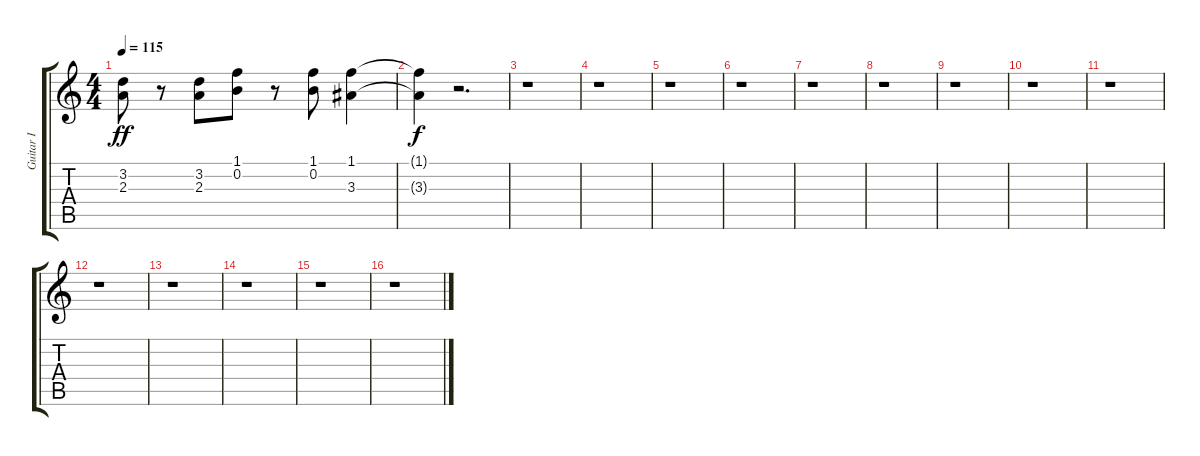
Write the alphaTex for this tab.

\track ("Guitar I" "Guitar I") {instrument electricguitarclean}
\staff {score tabs}
\tuning (E4 B3 G3 D3 A2 E2) {hide}
\ts (4 4)
\tempo 115
\clef g2
\ks c
(3.2 2.3).8{dy ff} r.8 (3.2 2.3).8 (1.1 0.2).8 r.8 (1.1 0.2).8 (1.1 3.3).4 |
(1.1{t} 3.3{t}).4{dy f} r.2{d} |
r.1 |
r.1 |
r.1 |
r.1 |
r.1 |
r.1 |
r.1 |
r.1 |
r.1 |
r.1 |
r.1 |
r.1 |
r.1 |
r.1
